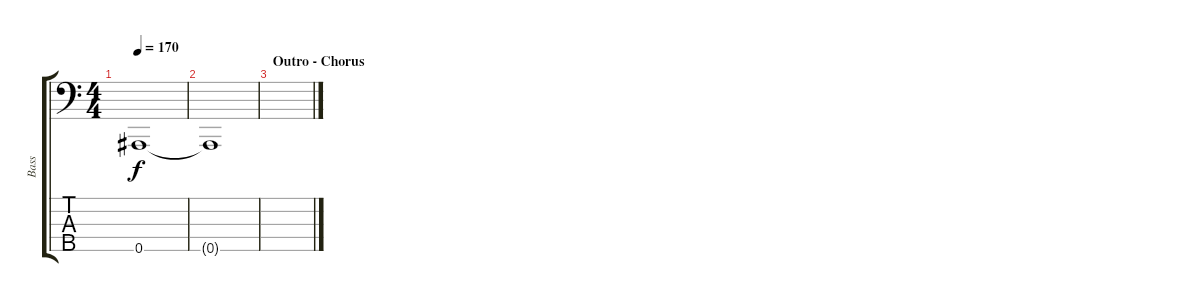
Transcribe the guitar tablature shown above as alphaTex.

\track ("Bass" "Bass") {instrument electricbasspick}
\staff {score tabs}
\tuning (Gb2 Db2 Ab1 Eb1 Bb0) {hide}
\ts (4 4)
\tempo 170
\clef f4
\ks c
0.5{t}.1{dy f} |
0.5{t}.1 |
\section ("" "Outro - Chorus")
